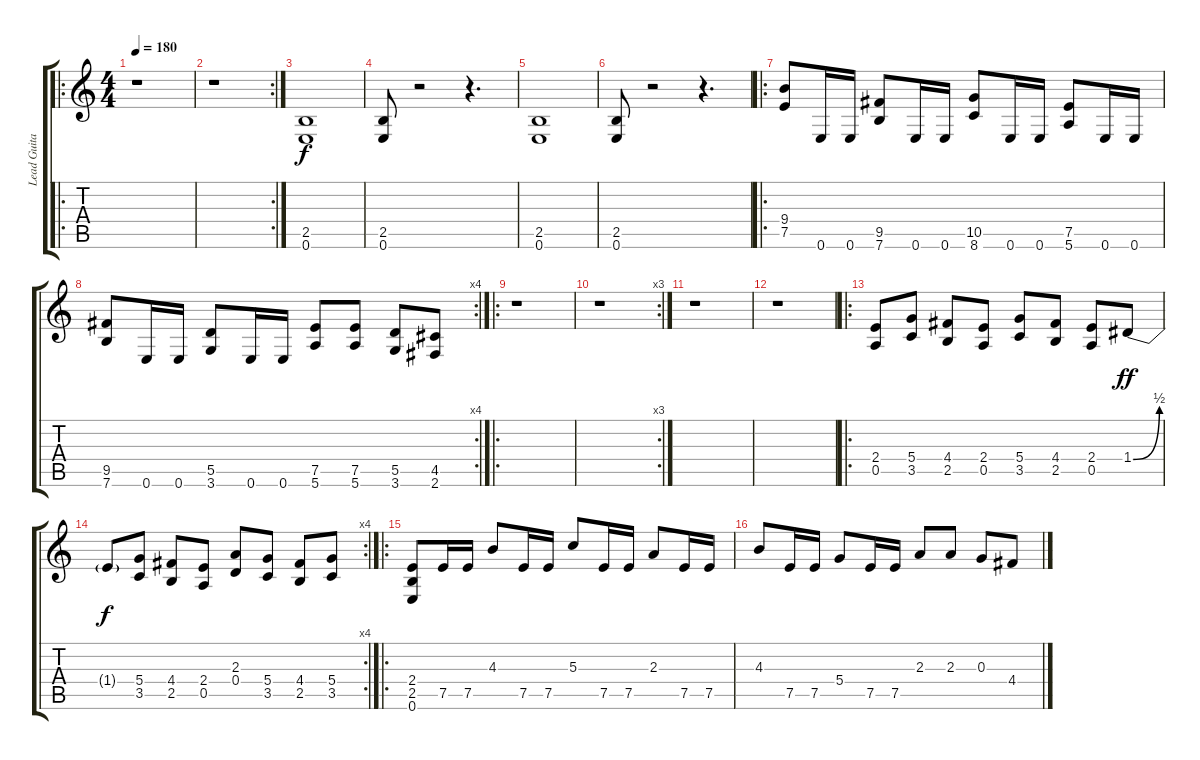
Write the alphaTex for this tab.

\track ("Lead Guitar" "Lead Guita") {instrument distortionguitar}
\staff {score tabs}
\tuning (E4 B3 G3 D3 A2 E2) {hide}
\ro
\ts (4 4)
\tempo 180
\clef g2
\ks c
r.1{dy f instrument distortionguitar} |
\rc 2
r.1 |
(2.5 0.6).1 |
(2.5 0.6).8 r.2 r.4{d} |
(2.5 0.6).1 |
(2.5 0.6).8 r.2 r.4{d} |
\ro
(9.4 7.5).8 0.6.16 0.6.16 (9.5 7.6).8 0.6.16 0.6.16 (10.5 8.6).8 0.6.16 0.6.16 (7.5 5.6).8 0.6.16 0.6.16 |
\rc 4
(9.5 7.6).8 0.6.16 0.6.16 (5.5 3.6).8 0.6.16 0.6.16 (7.5 5.6).8 (7.5 5.6).8 (5.5 3.6).8 (4.5 2.6).8 |
\ro
r.1 |
\rc 3
r.1 |
r.1 |
r.1 |
\ro
(2.4 0.5).8 (5.4 3.5).8 (4.4 2.5).8 (2.4 0.5).8 (5.4 3.5).8 (4.4 2.5).8 (2.4 0.5).8 1.4{be (bend 0 0 60 2)}.8{dy ff} |
\rc 4
1.4{t}.8{dy f} (5.4 3.5).8 (4.4 2.5).8 (2.4 0.5).8 (2.3 0.4).8 (5.4 3.5).8 (4.4 2.5).8 (5.4 3.5).8 |
\ro
(2.4 2.5 0.6).8 7.5.16 7.5.16 4.3.8 7.5.16 7.5.16 5.3.8 7.5.16 7.5.16 2.3.8 7.5.16 7.5.16 |
4.3.8 7.5.16 7.5.16 5.4.8 7.5.16 7.5.16 2.3.8 2.3.8 0.3.8 4.4.8
